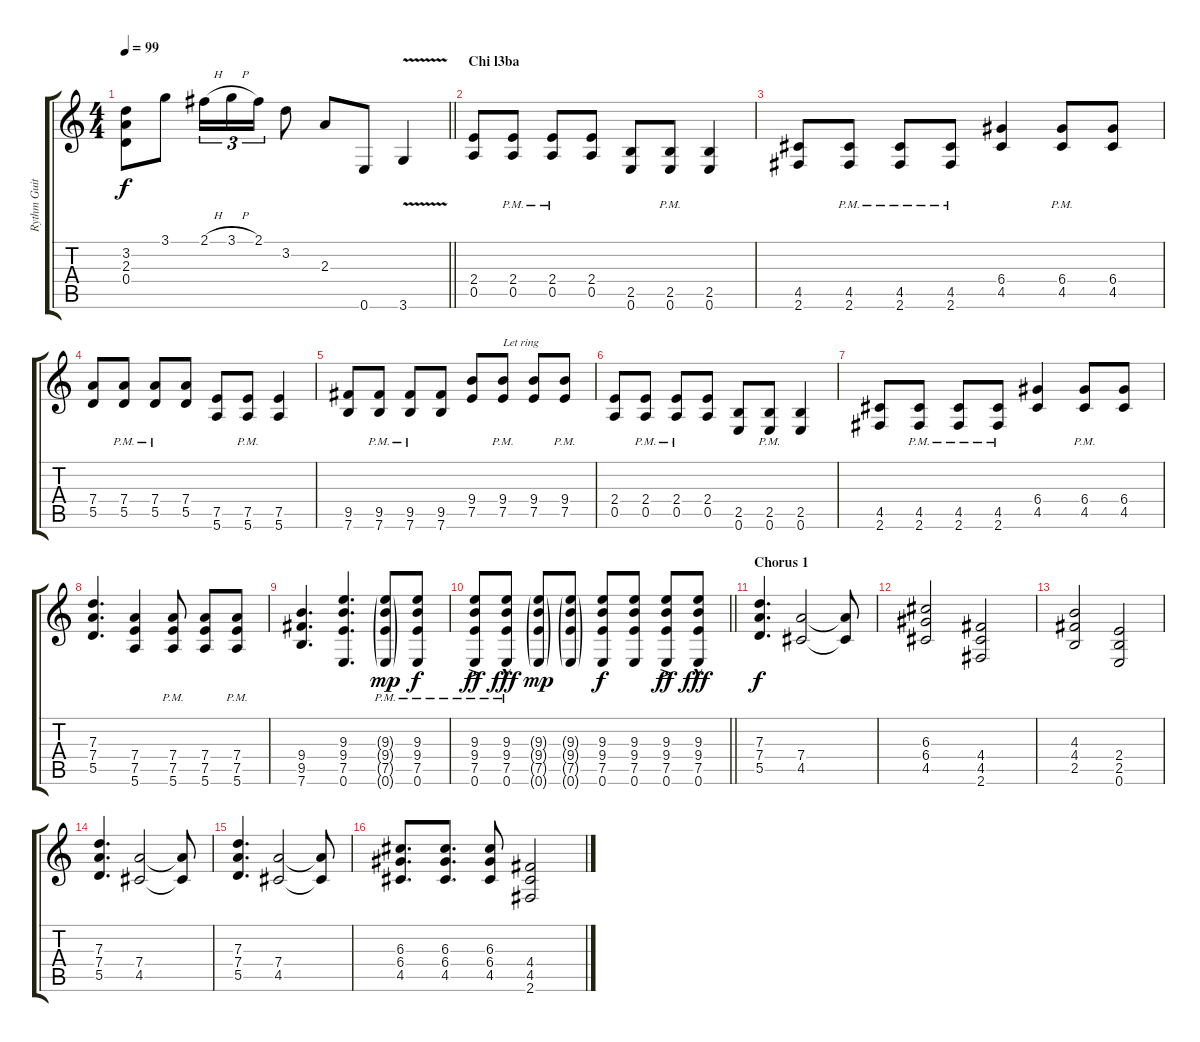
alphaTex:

\track ("Rythm Guitar" "Rythm Guit") {instrument distortionguitar}
\staff {score tabs}
\tuning (E4 B3 G3 D3 A2 E2) {hide}
\ts (4 4)
\tempo 99
\clef g2
\barLineRight lightlight
\ks c
(3.2{t} 2.3{t} 0.4{t}).8{dy f} 3.1.8 2.1{h}.16{tu (3 2)} 3.1{h}.16{tu (3 2)} 2.1.16{tu (3 2)} 3.2.8 2.3.8 0.6.8 3.6{v}.4 |
\section ("" "Chi l3ba")
(2.4 0.5).8 (2.4{pm} 0.5{pm}).8 (2.4{pm} 0.5{pm}).8 (2.4 0.5).8 (2.5 0.6).8 (2.5{pm} 0.6{pm}).8 (2.5 0.6).4 |
(4.5 2.6).8 (4.5{pm} 2.6{pm}).8 (4.5{pm} 2.6{pm}).8 (4.5{pm} 2.6{pm}).8 (6.4 4.5).4 (6.4{pm} 4.5{pm}).8 (6.4 4.5).8 |
(7.4 5.5).8 (7.4{pm} 5.5{pm}).8 (7.4{pm} 5.5{pm}).8 (7.4 5.5).8 (7.5 5.6).8 (7.5{pm} 5.6{pm}).8 (7.5 5.6).4 |
(9.5 7.6).8 (9.5{pm} 7.6{pm}).8 (9.5{pm} 7.6{pm}).8 (9.5 7.6).8 (9.4 7.5).8 (9.4{pm} 7.5{pm}).8{txt "Let ring"} (9.4 7.5).8 (9.4{pm} 7.5{pm}).8 |
(2.4 0.5).8 (2.4{pm} 0.5{pm}).8 (2.4{pm} 0.5{pm}).8 (2.4 0.5).8 (2.5 0.6).8 (2.5{pm} 0.6{pm}).8 (2.5 0.6).4 |
(4.5 2.6).8 (4.5{pm} 2.6{pm}).8 (4.5{pm} 2.6{pm}).8 (4.5{pm} 2.6{pm}).8 (6.4 4.5).4 (6.4{pm} 4.5{pm}).8 (6.4 4.5).8 |
(7.3 7.4 5.5).4{d} (7.4 7.5 5.6).4 (7.4{pm} 7.5{pm} 5.6{pm}).8 (7.4 7.5 5.6).8 (7.4{pm} 7.5{pm} 5.6{pm}).8 |
(9.4 9.5 7.6).4{d} (9.3 9.4 7.5 0.6).4{d} (9.3{g pm} 9.4{g pm} 7.5{g pm} 0.6{g pm}).8{dy mp} (9.3{pm} 9.4{pm} 7.5{pm} 0.6{pm}).8{dy f} |
\barLineRight lightlight
(9.3{ac pm} 9.4{ac pm} 7.5{ac pm} 0.6{ac pm}).8{dy ff} (9.3{hac pm} 9.4{hac pm} 7.5{hac pm} 0.6{hac pm}).8{dy fff} (9.3{g} 9.4{g} 7.5{g} 0.6{g}).8{dy mp} (9.3{g} 9.4{g} 7.5{g} 0.6{g}).8 (9.3 9.4 7.5 0.6).8{dy f} (9.3 9.4 7.5 0.6).8 (9.3{ac} 9.4{ac} 7.5{ac} 0.6{ac}).8{dy ff} (9.3{hac} 9.4{hac} 7.5{hac} 0.6{hac}).8{dy fff} |
\section ("" "Chorus 1")
(7.3 7.4 5.5).4{d dy f} (7.4 4.5).2 (7.4{t} 4.5{t}).8 |
(6.3 6.4 4.5).2 (4.4 4.5 2.6).2 |
(4.3 4.4 2.5).2 (2.4 2.5 0.6).2 |
(7.3 7.4 5.5).4{d} (7.4 4.5).2 (7.4{t} 4.5{t}).8 |
(7.3 7.4 5.5).4{d} (7.4 4.5).2 (7.4{t} 4.5{t}).8 |
(6.3 6.4 4.5).8{d} (6.3 6.4 4.5).8{d} (6.3 6.4 4.5).8 (4.4 4.5 2.6).2
